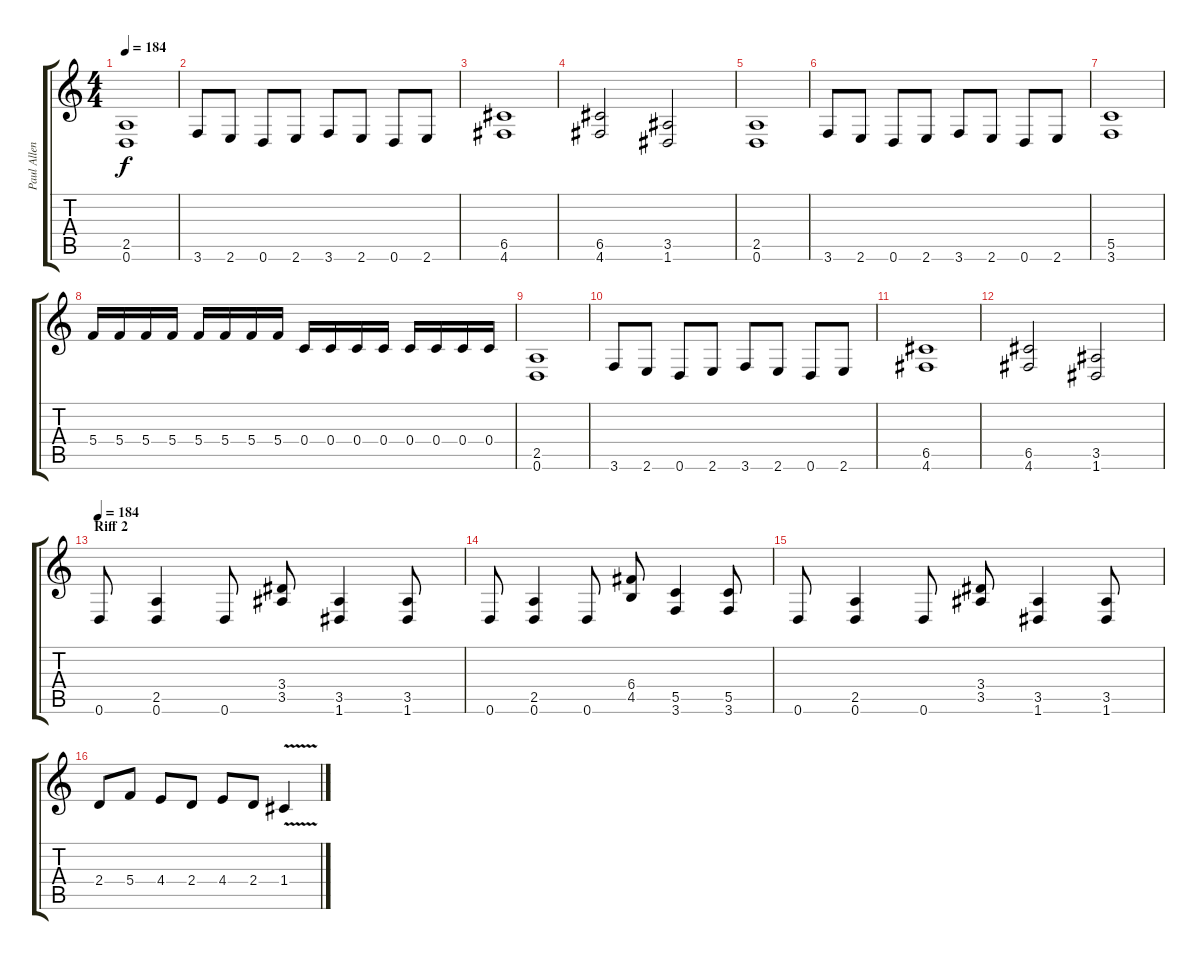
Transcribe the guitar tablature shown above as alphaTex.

\track ("Paul Allender (Guitar Soul)" "Paul Allen") {instrument distortionguitar}
\staff {score tabs}
\tuning (D4 A3 F3 C3 G2 D2) {hide}
\ts (4 4)
\tempo 184
\clef g2
\ks c
(2.5 0.6).1{dy f} |
3.6.8 2.6.8 0.6.8 2.6.8 3.6.8 2.6.8 0.6.8 2.6.8 |
(6.5 4.6).1 |
(6.5 4.6).2 (3.5 1.6).2 |
(2.5 0.6).1 |
3.6.8 2.6.8 0.6.8 2.6.8 3.6.8 2.6.8 0.6.8 2.6.8 |
(5.5 3.6).1 |
5.4.16 5.4.16 5.4.16 5.4.16 5.4.16 5.4.16 5.4.16 5.4.16 0.4.16 0.4.16 0.4.16 0.4.16 0.4.16 0.4.16 0.4.16 0.4.16 |
(2.5 0.6).1 |
3.6.8 2.6.8 0.6.8 2.6.8 3.6.8 2.6.8 0.6.8 2.6.8 |
(6.5 4.6).1 |
(6.5 4.6).2 (3.5 1.6).2 |
\section ("" "Riff 2")
\tempo 184
0.6.8 (2.5 0.6).4 0.6.8 (3.4 3.5).8 (3.5 1.6).4 (3.5 1.6).8 |
0.6.8 (2.5 0.6).4 0.6.8 (6.4 4.5).8 (5.5 3.6).4 (5.5 3.6).8 |
0.6.8 (2.5 0.6).4 0.6.8 (3.4 3.5).8 (3.5 1.6).4 (3.5 1.6).8 |
2.4.8 5.4.8 4.4.8 2.4.8 4.4.8 2.4.8 1.4{v}.4
